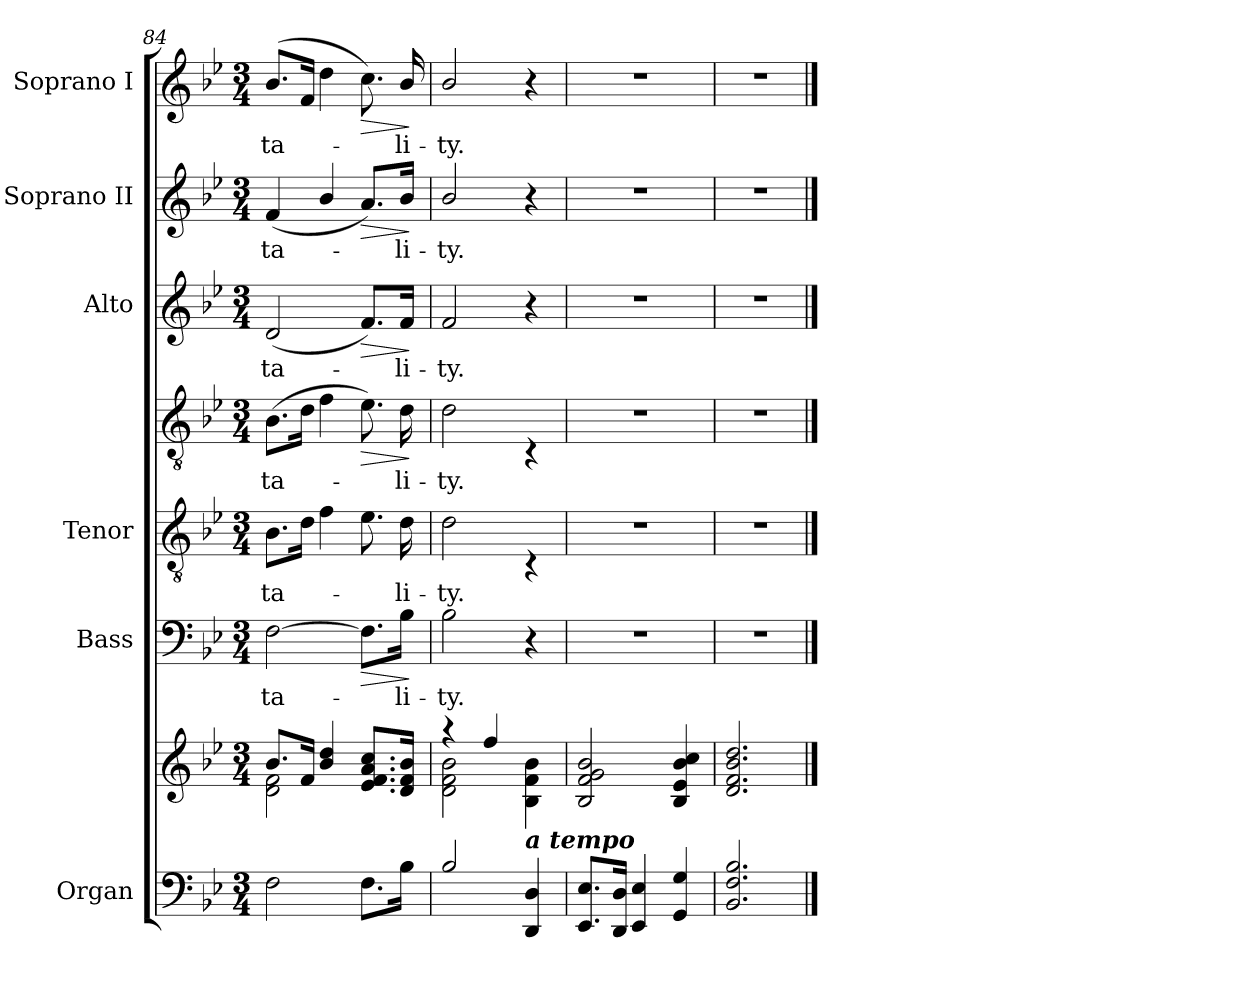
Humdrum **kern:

**kern	**kern	**kern	**text	**dynam	**kern	**text	**kern	**text	**dynam	**kern	**text	**dynam	**kern	**text	**dynam	**kern	**text	**dynam
*part6	*part6	*part5	*part5	*part5	*part4	*part4	*part4	*part4	*part4	*part3	*part3	*part3	*part2	*part2	*part2	*part1	*part1	*part1
*staff8	*staff7	*staff6	*staff6	*staff6	*staff5	*staff5	*staff4	*staff4	*staff4/5	*staff3	*staff3	*staff3	*staff2	*staff2	*staff2	*staff1	*staff1	*staff1
*I"Organ	*	*I"Bass	*	*	*I"Tenor	*	*	*	*	*I"Alto	*	*	*I"Soprano II	*	*	*I"Soprano I	*	*
*	*	*I'B	*	*	*I'T	*	*	*	*	*I'A	*	*	*I'S II	*	*	*I'S	*	*
*clefF4	*clefG2	*clefF4	*	*	*clefGv2	*	*clefGv2	*	*	*clefG2	*	*	*clefG2	*	*	*clefG2	*	*
*k[b-e-]	*k[b-e-]	*k[b-e-]	*	*	*k[b-e-]	*	*k[b-e-]	*	*	*k[b-e-]	*	*	*k[b-e-]	*	*	*k[b-e-]	*	*
*B-:	*B-:	*B-:	*	*	*B-:	*	*B-:	*	*	*B-:	*	*	*B-:	*	*	*B-:	*	*
*M3/4	*M3/4	*M3/4	*	*	*M3/4	*	*M3/4	*	*	*M3/4	*	*	*M3/4	*	*	*M3/4	*	*
=84	=84	=84	=84	=84	=84	=84	=84	=84	=84	=84	=84	=84	=84	=84	=84	=84	=84	=84
*^	*^	*	*	*	*	*	*	*	*	*	*	*	*	*	*	*	*	*
!	!	!	!	!	!LO:LY:b	!	!	!LO:LY:b	!	!LO:LY:b	!	!	!LO:LY:b	!	!	!LO:LY:b	!	!	!LO:LY:b	!
2.ryy	2F\	8.b-/L	2d\ 2f\	[2F	-ta-	.	8.B-L	-ta-	(>8.B-L	-ta-	.	(<2d	-ta-	.	(<4f	-ta-	.	(>8.b-L	-ta-	.
.	.	16f/J	.	.	.	.	16dJ	.	16dJ	.	.	.	.	.	.	.	.	16fJ	.	.
.	.	4b-/ 4dd/	.	.	.	.	4f	.	4f	.	.	.	.	.	4b-/	.	.	4dd	.	.
!	!	!	!	!	!	!LO:HP:b	!	!	!	!	!LO:HP:b	!	!	!LO:HP:b	!	!	!LO:HP:b	!	!	!LO:HP:b
.	8.F\L	8.e-/ 8.f/ 8.a/ 8.cc/L	4ryy	8.F\L]	.	>	8.e-	.	8.e-)	.	>	8.f/L)	.	>	8.a/L)	.	>	8.cc)	.	>
!	!	!	!	!	!LO:LY:b	!	!	!LO:LY:b	!	!LO:LY:b	!	!	!LO:LY:b	!	!	!LO:LY:b	!	!	!LO:LY:b	!
.	16B-\J	16d/ 16f/ 16b-/J	.	16B-\Jk	li-	.	16d	li-	16d	li-	.	16f/Jk	li-	.	16b-/Jk	li-	.	16b-/	li-	.
*v	*v	*	*	*	*	*	*	*	*	*	*	*	*	*	*	*	*	*	*	*
*	*v	*v	*	*	*	*	*	*	*	*	*	*	*	*	*	*	*	*	*
.	.	.	.	]	.	.	.	.	]	.	.	]	.	.	]	.	.	]
=85	=85	=85	=85	=85	=85	=85	=85	=85	=85	=85	=85	=85	=85	=85	=85	=85	=85	=85
*^	*^	*	*	*	*	*	*	*	*	*	*	*	*	*	*	*	*	*
!	!	!	!	!	!LO:LY:b	!	!	!LO:LY:b	!	!LO:LY:b	!	!	!LO:LY:b	!	!	!LO:LY:b	!	!	!LO:LY:b	!
2B-	2.ryy	4r	2d\ 2f\ 2b-\	2B-	-ty.	.	2d	-ty.	2d	-ty.	.	2f	-ty.	.	2b-/	-ty.	.	2b-/	-ty.	.
.	.	4ff/	.	.	.	.	.	.	.	.	.	.	.	.	.	.	.	.	.	.
!LO:TX:a:Bi:t=a tempo	!	!	!	!	!	!	!	!	!	!	!	!	!	!	!	!	!	!	!	!
4DD 4D	.	4ryy	4B-\ 4f\ 4b-\	4r	.	.	4rBB	.	4rBB	.	.	4r	.	.	4r	.	.	4r	.	.
=86	=86	=86	=86	=86	=86	=86	=86	=86	=86	=86	=86	=86	=86	=86	=86	=86	=86	=86	=86	=86
!	!	!	!	!LO:N:vis=1	!	!	!LO:N:vis=1	!	!LO:N:vis=1	!	!	!LO:N:vis=1	!	!	!LO:N:vis=1	!	!	!LO:N:vis=1	!	!
8.EE- 8.E-L	2.ryy	2.ryy	2B-/ 2f/ 2g/ 2b-/	2.r	.	.	2.r	.	2.r	.	.	2.r	.	.	2.r	.	.	2.r	.	.
16DD 16DJ	.	.	.	.	.	.	.	.	.	.	.	.	.	.	.	.	.	.	.	.
4EE- 4E-	.	.	.	.	.	.	.	.	.	.	.	.	.	.	.	.	.	.	.	.
4GG 4G	.	.	4B-/ 4e-/ 4b-/ 4cc/	.	.	.	.	.	.	.	.	.	.	.	.	.	.	.	.	.
=87	=87	=87	=87	=87	=87	=87	=87	=87	=87	=87	=87	=87	=87	=87	=87	=87	=87	=87	=87	=87
!	!	!	!	!LO:N:vis=1	!	!	!LO:N:vis=1	!	!LO:N:vis=1	!	!	!LO:N:vis=1	!	!	!LO:N:vis=1	!	!	!LO:N:vis=1	!	!
2.BB- 2.F 2.B-	2.ryy	2.ryy	2.d/ 2.f/ 2.b-/ 2.dd/	2.r	.	.	2.r	.	2.r	.	.	2.r	.	.	2.r	.	.	2.r	.	.
*v	*v	*	*	*	*	*	*	*	*	*	*	*	*	*	*	*	*	*	*	*
*	*v	*v	*	*	*	*	*	*	*	*	*	*	*	*	*	*	*	*	*
==	==	==	==	==	==	==	==	==	==	==	==	==	==	==	==	==	==	==
*-	*-	*-	*-	*-	*-	*-	*-	*-	*-	*-	*-	*-	*-	*-	*-	*-	*-	*-
